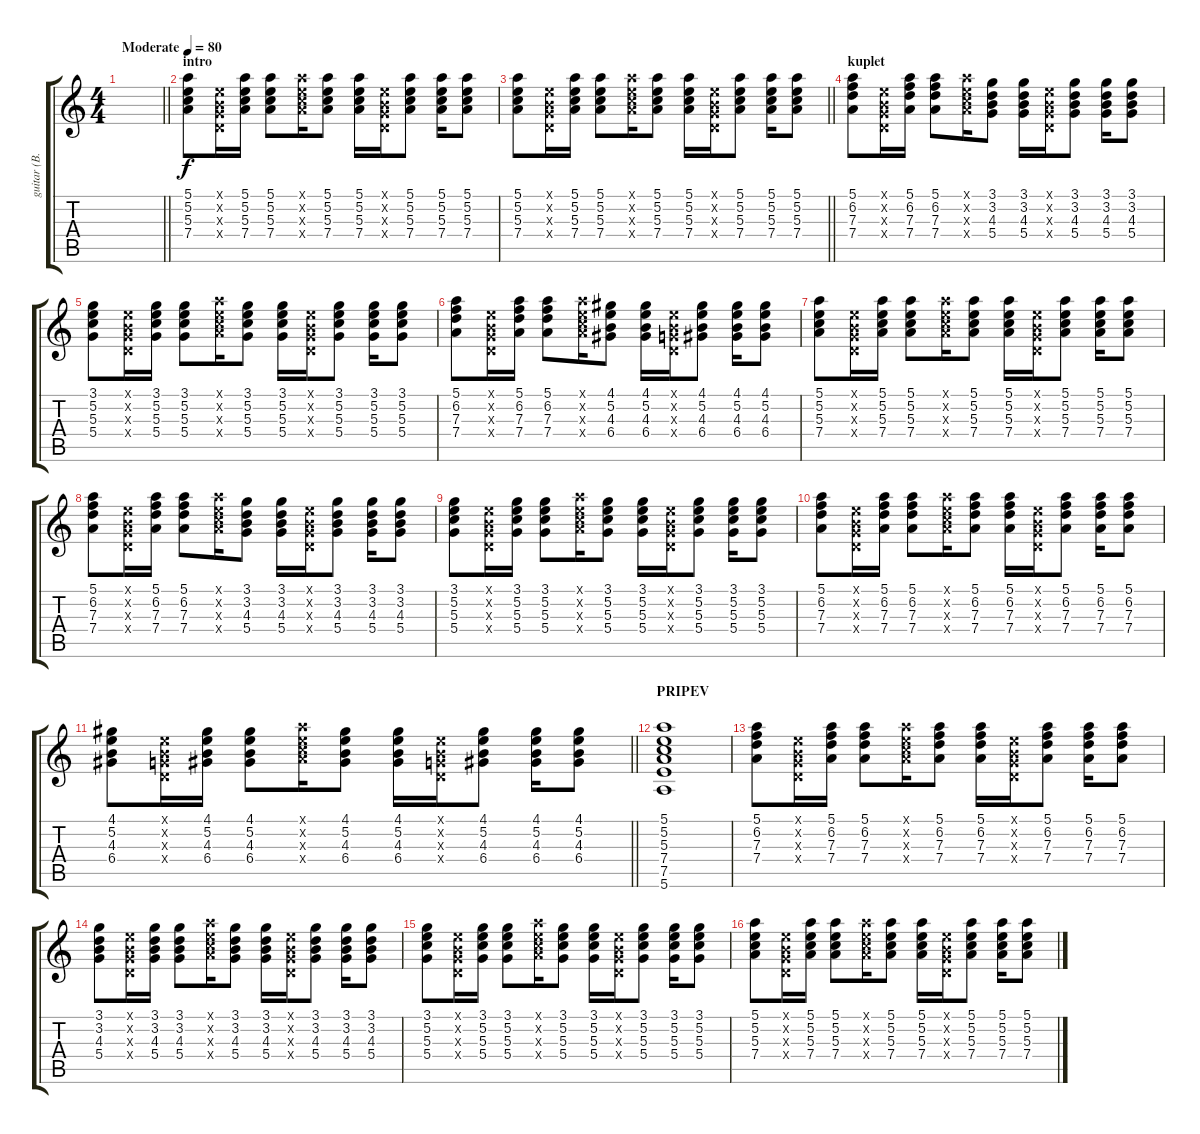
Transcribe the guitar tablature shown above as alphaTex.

\track ("guitar (В. Самойлов)" "guitar (В.") {instrument electricguitarclean}
\staff {score tabs}
\tuning (E4 B3 G3 D3 A2 E2) {hide}
\ts (4 4)
\tempo (80 "Moderate")
\clef g2
\barLineRight lightlight
\ks c
|
\section ("" "intro")
(5.1 5.2 5.3 7.4).8 (0.1{x} 0.2{x} 0.3{x} 0.4{x}).16 (5.1 5.2 5.3 7.4).16 (5.1 5.2 5.3 7.4).8 (5.1{x} 5.2{x} 5.3{x} 7.4{x}).16 (5.1 5.2 5.3 7.4).8 (5.1 5.2 5.3 7.4).16 (0.1{x} 0.2{x} 0.3{x} 0.4{x}).16 (5.1 5.2 5.3 7.4).8 (5.1 5.2 5.3 7.4).16 (5.1 5.2 5.3 7.4).8 |
\barLineRight lightlight
(5.1 5.2 5.3 7.4).8 (0.1{x} 0.2{x} 0.3{x} 0.4{x}).16 (5.1 5.2 5.3 7.4).16 (5.1 5.2 5.3 7.4).8 (5.1{x} 5.2{x} 5.3{x} 7.4{x}).16 (5.1 5.2 5.3 7.4).8 (5.1 5.2 5.3 7.4).16 (0.1{x} 0.2{x} 0.3{x} 0.4{x}).16 (5.1 5.2 5.3 7.4).8 (5.1 5.2 5.3 7.4).16 (5.1 5.2 5.3 7.4).8 |
\section ("" "kuplet")
(5.1 6.2 7.3 7.4).8 (0.1{x} 0.2{x} 0.3{x} 0.4{x}).16 (5.1 6.2 7.3 7.4).16 (5.1 6.2 7.3 7.4).8 (5.1{x} 5.2{x} 5.3{x} 7.4{x}).16 (3.1 3.2 4.3 5.4).8 (3.1 3.2 4.3 5.4).16 (0.1{x} 0.2{x} 0.3{x} 0.4{x}).16 (3.1 3.2 4.3 5.4).8 (3.1 3.2 4.3 5.4).16 (3.1 3.2 4.3 5.4).8 |
(3.1 5.2 5.3 5.4).8 (0.1{x} 0.2{x} 0.3{x} 0.4{x}).16 (3.1 5.2 5.3 5.4).16 (3.1 5.2 5.3 5.4).8 (5.1{x} 5.2{x} 5.3{x} 7.4{x}).16 (3.1 5.2 5.3 5.4).8 (3.1 5.2 5.3 5.4).16 (0.1{x} 0.2{x} 0.3{x} 0.4{x}).16 (3.1 5.2 5.3 5.4).8 (3.1 5.2 5.3 5.4).16 (3.1 5.2 5.3 5.4).8 |
(5.1 6.2 7.3 7.4).8 (0.1{x} 0.2{x} 0.3{x} 0.4{x}).16 (5.1 6.2 7.3 7.4).16 (5.1 6.2 7.3 7.4).8 (5.1{x} 5.2{x} 5.3{x} 7.4{x}).16 (4.1 5.2 4.3 6.4).8 (4.1 5.2 4.3 6.4).16 (0.1{x} 0.2{x} 0.3{x} 0.4{x}).16 (4.1 5.2 4.3 6.4).8 (4.1 5.2 4.3 6.4).16 (4.1 5.2 4.3 6.4).8 |
(5.1 5.2 5.3 7.4).8 (0.1{x} 0.2{x} 0.3{x} 0.4{x}).16 (5.1 5.2 5.3 7.4).16 (5.1 5.2 5.3 7.4).8 (5.1{x} 5.2{x} 5.3{x} 7.4{x}).16 (5.1 5.2 5.3 7.4).8 (5.1 5.2 5.3 7.4).16 (0.1{x} 0.2{x} 0.3{x} 0.4{x}).16 (5.1 5.2 5.3 7.4).8 (5.1 5.2 5.3 7.4).16 (5.1 5.2 5.3 7.4).8 |
(5.1 6.2 7.3 7.4).8 (0.1{x} 0.2{x} 0.3{x} 0.4{x}).16 (5.1 6.2 7.3 7.4).16 (5.1 6.2 7.3 7.4).8 (5.1{x} 5.2{x} 5.3{x} 7.4{x}).16 (3.1 3.2 4.3 5.4).8 (3.1 3.2 4.3 5.4).16 (0.1{x} 0.2{x} 0.3{x} 0.4{x}).16 (3.1 3.2 4.3 5.4).8 (3.1 3.2 4.3 5.4).16 (3.1 3.2 4.3 5.4).8 |
(3.1 5.2 5.3 5.4).8 (0.1{x} 0.2{x} 0.3{x} 0.4{x}).16 (3.1 5.2 5.3 5.4).16 (3.1 5.2 5.3 5.4).8 (5.1{x} 5.2{x} 5.3{x} 7.4{x}).16 (3.1 5.2 5.3 5.4).8 (3.1 5.2 5.3 5.4).16 (0.1{x} 0.2{x} 0.3{x} 0.4{x}).16 (3.1 5.2 5.3 5.4).8 (3.1 5.2 5.3 5.4).16 (3.1 5.2 5.3 5.4).8 |
(5.1 6.2 7.3 7.4).8 (0.1{x} 0.2{x} 0.3{x} 0.4{x}).16 (5.1 6.2 7.3 7.4).16 (5.1 6.2 7.3 7.4).8 (5.1{x} 5.2{x} 5.3{x} 7.4{x}).16 (5.1 6.2 7.3 7.4).8 (5.1 6.2 7.3 7.4).16 (0.1{x} 0.2{x} 0.3{x} 0.4{x}).16 (5.1 6.2 7.3 7.4).8 (5.1 6.2 7.3 7.4).16 (5.1 6.2 7.3 7.4).8 |
\barLineRight lightlight
(4.1 5.2 4.3 6.4).8 (0.1{x} 0.2{x} 0.3{x} 0.4{x}).16 (4.1 5.2 4.3 6.4).16 (4.1 5.2 4.3 6.4).8 (5.1{x} 5.2{x} 5.3{x} 7.4{x}).16 (4.1 5.2 4.3 6.4).8 (4.1 5.2 4.3 6.4).16 (0.1{x} 0.2{x} 0.3{x} 0.4{x}).16 (4.1 5.2 4.3 6.4).8 (4.1 5.2 4.3 6.4).16 (4.1 5.2 4.3 6.4).8 |
\section ("" "PRIPEV")
(5.1 5.2 5.3 7.4 7.5 5.6).1 |
(5.1 6.2 7.3 7.4).8 (0.1{x} 0.2{x} 0.3{x} 0.4{x}).16 (5.1 6.2 7.3 7.4).16 (5.1 6.2 7.3 7.4).8 (5.1{x} 5.2{x} 5.3{x} 7.4{x}).16 (5.1 6.2 7.3 7.4).8 (5.1 6.2 7.3 7.4).16 (0.1{x} 0.2{x} 0.3{x} 0.4{x}).16 (5.1 6.2 7.3 7.4).8 (5.1 6.2 7.3 7.4).16 (5.1 6.2 7.3 7.4).8 |
(3.1 3.2 4.3 5.4).8 (0.1{x} 0.2{x} 0.3{x} 0.4{x}).16 (3.1 3.2 4.3 5.4).16 (3.1 3.2 4.3 5.4).8 (5.1{x} 5.2{x} 5.3{x} 7.4{x}).16 (3.1 3.2 4.3 5.4).8 (3.1 3.2 4.3 5.4).16 (0.1{x} 0.2{x} 0.3{x} 0.4{x}).16 (3.1 3.2 4.3 5.4).8 (3.1 3.2 4.3 5.4).16 (3.1 3.2 4.3 5.4).8 |
(3.1 5.2 5.3 5.4).8 (0.1{x} 0.2{x} 0.3{x} 0.4{x}).16 (3.1 5.2 5.3 5.4).16 (3.1 5.2 5.3 5.4).8 (5.1{x} 5.2{x} 5.3{x} 7.4{x}).16 (3.1 5.2 5.3 5.4).8 (3.1 5.2 5.3 5.4).16 (0.1{x} 0.2{x} 0.3{x} 0.4{x}).16 (3.1 5.2 5.3 5.4).8 (3.1 5.2 5.3 5.4).16 (3.1 5.2 5.3 5.4).8 |
(5.1 5.2 5.3 7.4).8 (0.1{x} 0.2{x} 0.3{x} 0.4{x}).16 (5.1 5.2 5.3 7.4).16 (5.1 5.2 5.3 7.4).8 (5.1{x} 5.2{x} 5.3{x} 7.4{x}).16 (5.1 5.2 5.3 7.4).8 (5.1 5.2 5.3 7.4).16 (0.1{x} 0.2{x} 0.3{x} 0.4{x}).16 (5.1 5.2 5.3 7.4).8 (5.1 5.2 5.3 7.4).16 (5.1 5.2 5.3 7.4).8
